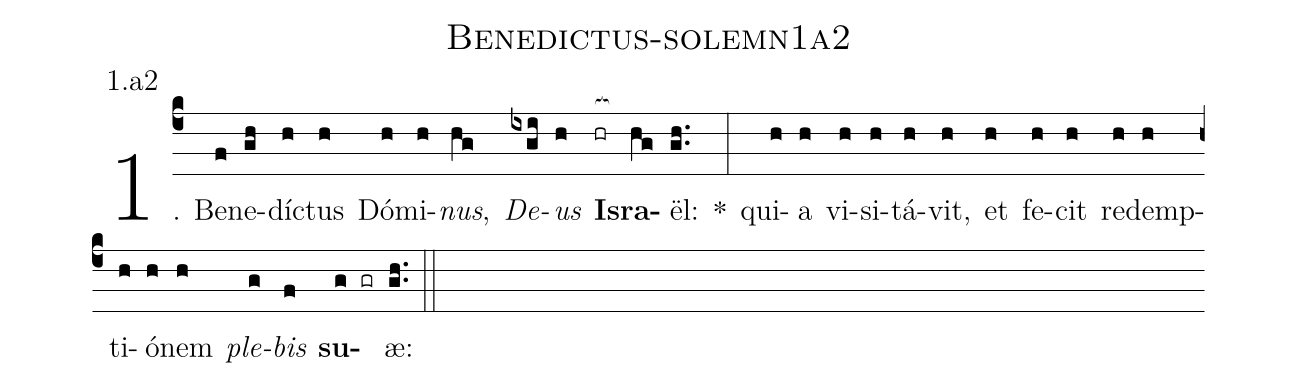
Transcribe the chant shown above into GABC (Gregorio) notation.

name: Benedictus-solemn1a2;
annotation: 1.a2;
%%
(c4)1. Be(f)ne(gh)díc(h)tus(h) Dó(h)mi(h)<i>nus</i>,(hg) <i>De</i>(ixgi)<i>us</i>(h) <b>Is</b>(hr[ocb:1{])<b>ra</b>(hg[ocb:0}])ël:(gh..) *(:) qui(h)a(h) vi(h)si(h)tá(h)vit,(h) et(h) fe(h)cit(h) red(h)emp(h)ti(h)ó(h)nem(h) <i>ple</i>(g)<i>bis</i>(f) <b>su</b>(g gr)æ:(gh..) (::)
